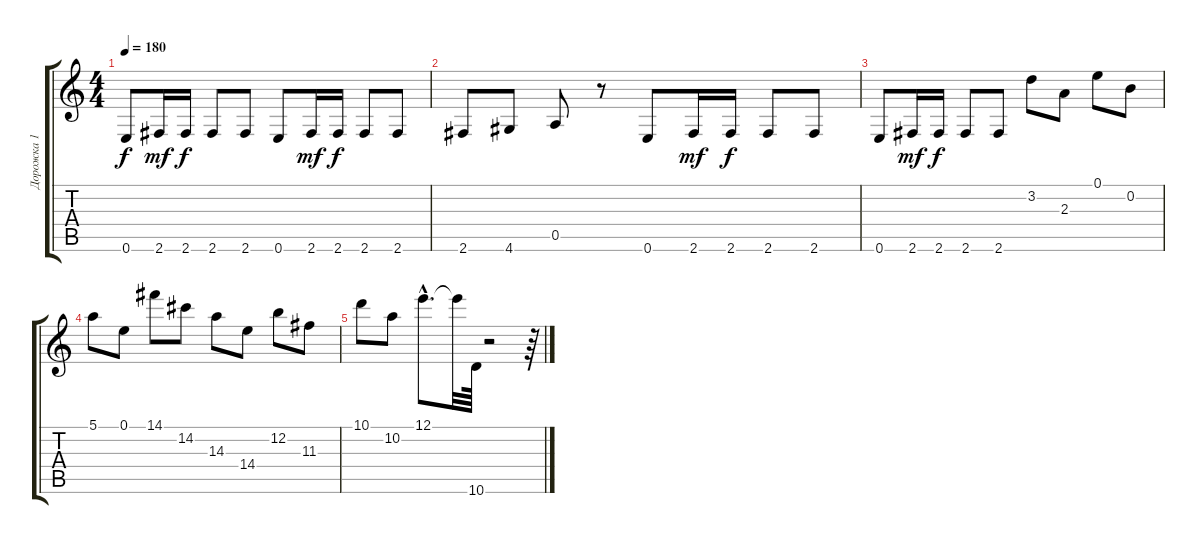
\track ("Дорожка 1" "Дорожка 1") {instrument distortionguitar}
\staff {score tabs}
\tuning (E4 B3 G3 D3 A2 E2) {hide}
\ts (4 4)
\tempo 180
\clef g2
\ks c
0.6.8{dy f} 2.6.16{dy mf} 2.6.16{dy f} 2.6.8 2.6.8 0.6.8 2.6.16{dy mf} 2.6.16{dy f} 2.6.8 2.6.8 |
2.6.8 4.6.8 0.5.8 r.8 0.6.8 2.6.16{dy mf} 2.6.16{dy f} 2.6.8 2.6.8 |
0.6.8 2.6.16{dy mf} 2.6.16{dy f} 2.6.8 2.6.8 3.2.8 2.3.8 0.1.8 0.2.8 |
5.1.8 0.1.8 14.1.8 14.2.8 14.3.8 14.4.8 12.2.8 11.3.8 |
10.1.8 10.2.8 12.1{hac}.8{d} 12.1{t}.32 10.6.64 r.2 r.64
